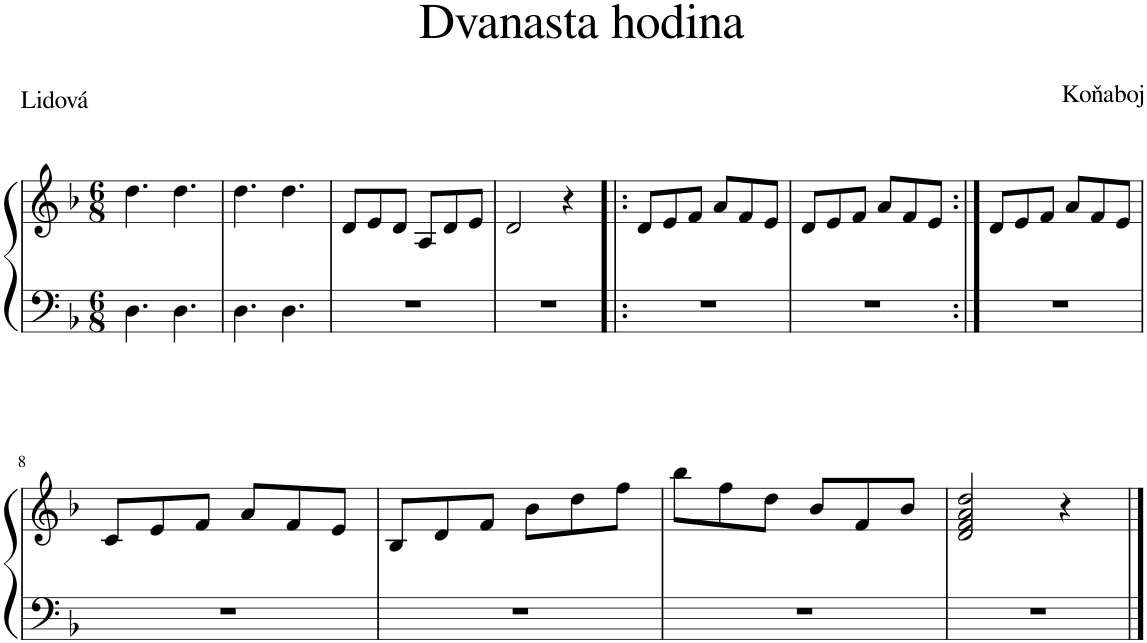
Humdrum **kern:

**kern	**kern
*part1	*part1
*staff2	*staff1
*I"Piano	*
*I'Pno.	*
*clefF4	*clefG2
*k[b-]	*k[b-]
*M6/8	*M6/8
=1	=1
4.D\	4.dd\
4.D\	4.dd\
=2	=2
4.D\	4.dd\
4.D\	4.dd\
=3	=3
2.r	8d/L
.	8e/
.	8d/J
.	8A/L
.	8d/
.	8e/J
=4	=4
2.r	2d/
.	4r
=5!|:	=5!|:
2.r	8d/L
.	8e/
.	8f/J
.	8a/L
.	8f/
.	8e/J
=6	=6
2.r	8d/L
.	8e/
.	8f/J
.	8a/L
.	8f/
.	8e/J
=7:|!	=7:|!
2.r	8d/L
.	8e/
.	8f/J
.	8a/L
.	8f/
.	8e/J
!!LO:LB:g=z
=8	=8
2.r	8c/L
.	8e/
.	8f/J
.	8a/L
.	8f/
.	8e/J
=9	=9
2.r	8B-/L
.	8d/
.	8f/J
.	8b-\L
.	8dd\
.	8ff\J
=10	=10
2.r	8bb-\L
.	8ff\
.	8dd\J
.	8b-/L
.	8f/
.	8b-/J
=11	=11
2.r	2d/ 2f/ 2a/ 2dd/
.	4r
==	==
*-	*-
